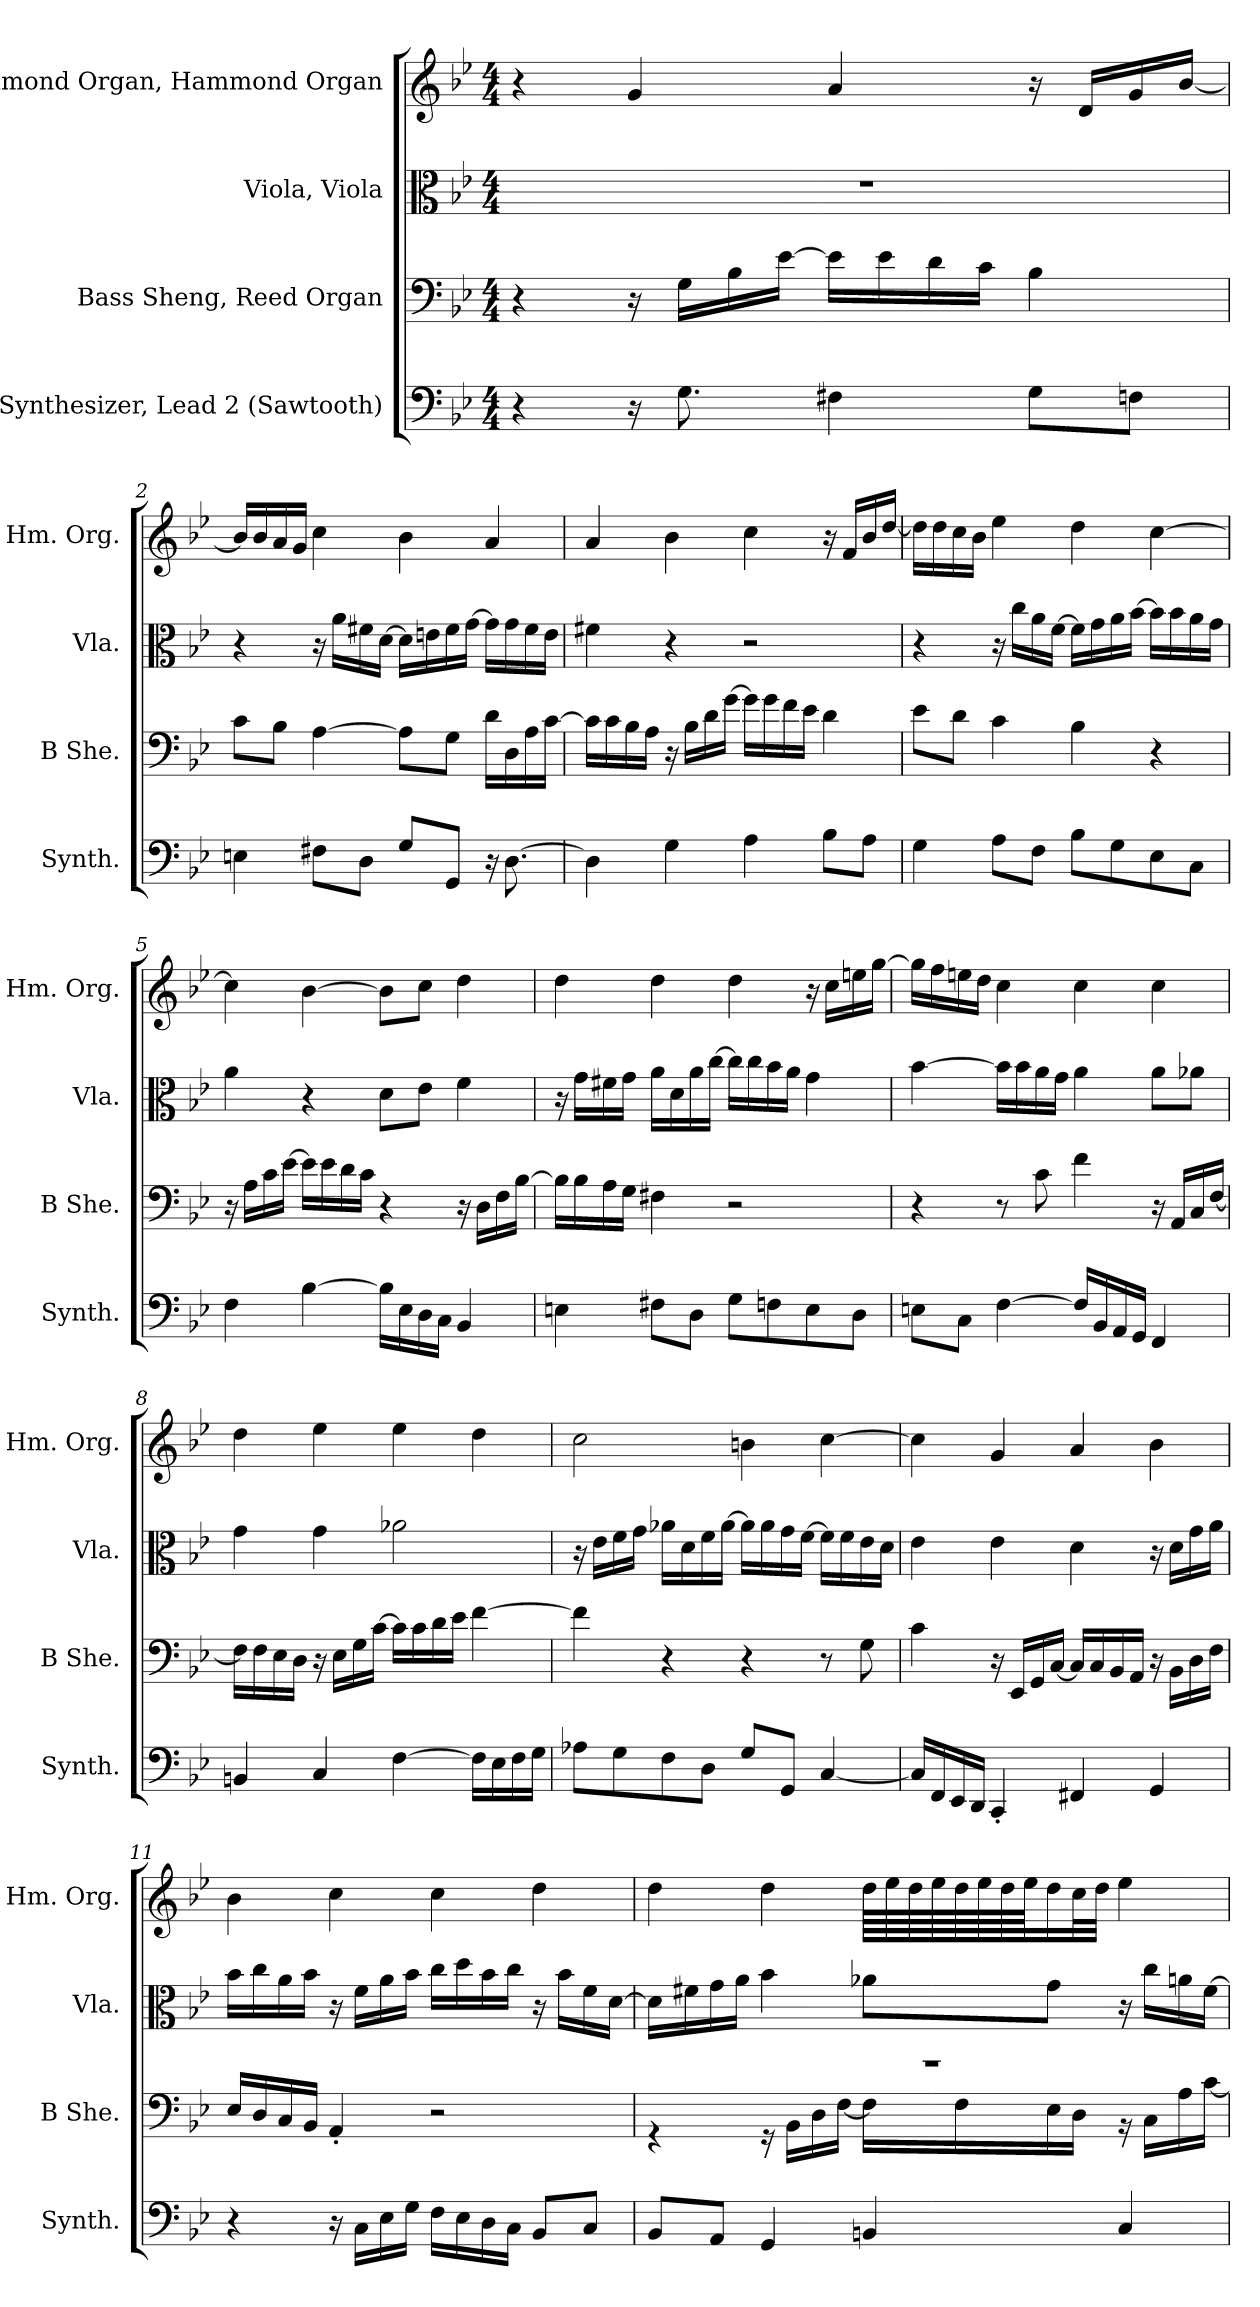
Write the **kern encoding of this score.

**kern	**kern	**kern	**kern
*part4	*part3	*part2	*part1
*staff4	*staff3	*staff2	*staff1
*I"Saw Synthesizer, Lead 2 (Sawtooth)	*I"Bass Sheng, Reed Organ	*I"Viola, Viola	*I"Hammond Organ, Hammond Organ
*I'Synth.	*I'B She.	*I'Vla.	*I'Hm. Org.
*clefF4	*clefF4	*clefC3	*clefG2
*k[b-e-]	*k[b-e-]	*k[b-e-]	*k[b-e-]
*M4/4	*M4/4	*M4/4	*M4/4
*MM67	*MM67	*MM67	*MM67
=1	=1	=1	=1
4r	4r	1r	4r
16r	16r	.	4g/
8.G\	16G\LL	.	.
.	16B-\	.	.
.	[16e-\JJ	.	.
4F#X\	16e-\LL]	.	4a/
.	16e-\	.	.
.	16d\	.	.
.	16c\JJ	.	.
8G\L	4B-\	.	16r
.	.	.	16d/LL
8Fn\J	.	.	16g/
.	.	.	[16b-/JJ
!!LO:LB:g=z
=2	=2	=2	=2
4En\	8c\L	4r	16b-/LL]
.	.	.	16b-/
.	8B-\J	.	16a/
.	.	.	16g/JJ
8F#X\L	[4A\	16r	4cc\
.	.	16a\LL	.
8D\J	.	16f#X\	.
.	.	[16d\JJ	.
8G/L	8A\L]	16d\LL]	4b-\
.	.	16en\	.
8GG/J	8G\J	16f#\	.
.	.	[16g\JJ	.
16r	16d\LL	16g\LL]	4a/
[8.D\	16D\	16g\	.
.	16A\	16f#\	.
.	[16c\JJ	16e\JJ	.
=3	=3	=3	=3
4D\]	16c\LL]	4f#X\	4a/
.	16c\	.	.
.	16B-\	.	.
.	16A\JJ	.	.
4G\	16r	4r	4b-\
.	16B-\LL	.	.
.	16d\	.	.
.	[16g\JJ	.	.
4A\	16g\LL]	2r	4cc\
.	16g\	.	.
.	16f\	.	.
.	16e-\JJ	.	.
8B-\L	4d\	.	16r
.	.	.	16f/LL
8A\J	.	.	16b-/
.	.	.	[16dd/JJ
!!LO:LB:g=z
=4	=4	=4	=4
4G\	8e-\L	4r	16dd\LL]
.	.	.	16dd\
.	8d\J	.	16cc\
.	.	.	16b-\JJ
8A\L	4c\	16r	4ee-\
.	.	16cc\LL	.
8F\J	.	16a\	.
.	.	[16f\JJ	.
8B-\L	4B-\	16f\LL]	4dd\
.	.	16g\	.
8G\	.	16a\	.
.	.	[16b-\JJ	.
8E-\	4r	16b-\LL]	[4cc\
.	.	16b-\	.
8C\J	.	16a\	.
.	.	16g\JJ	.
=5	=5	=5	=5
4F\	16r	4a\	4cc\]
.	16A\LL	.	.
.	16c\	.	.
.	[16e-\JJ	.	.
[4B-\	16e-\LL]	4r	[4b-\
.	16e-\	.	.
.	16d\	.	.
.	16c\JJ	.	.
16B-\LL]	4r	8d\L	8b-\L]
16E-\	.	.	.
16D\	.	8e-\J	8cc\J
16C\JJ	.	.	.
4BB-/	16r	4f\	4dd\
.	16D\LL	.	.
.	16F\	.	.
.	[16B-\JJ	.	.
!!LO:PB:g=z
=6	=6	=6	=6
4En\	16B-\LL]	16r	4dd\
.	16B-\	16g\LL	.
.	16A\	16f#X\	.
.	16G\JJ	16g\JJ	.
8F#X\L	4F#X\	16a\LL	4dd\
.	.	16d\	.
8D\J	.	16a\	.
.	.	[16cc\JJ	.
8G\L	2r	16cc\LL]	4dd\
.	.	16cc\	.
8Fn\	.	16b-\	.
.	.	16a\JJ	.
8E\	.	4g\	16r
.	.	.	16cc\LL
8D\J	.	.	16een\
.	.	.	[16gg\JJ
=7	=7	=7	=7
8En\L	4r	[4b-\	16gg\LL]
.	.	.	16ff\
8C\J	.	.	16een\
.	.	.	16dd\JJ
[4F\	8r	16b-\LL]	4cc\
.	.	16b-\	.
.	8c\	16a\	.
.	.	16g\JJ	.
16F/LL]	4f\	4a\	4cc\
16BB-/	.	.	.
16AA/	.	.	.
16GG/JJ	.	.	.
4FF/	16r	8a\L	4cc\
.	16AA/LL	.	.
.	16C/	8a-X\J	.
.	[16F/JJ	.	.
!!LO:LB:g=z
=8	=8	=8	=8
4BBn/	16F\LL]	4g\	4dd\
.	16F\	.	.
.	16E-\	.	.
.	16D\JJ	.	.
4C/	16r	4g\	4ee-\
.	16E-\LL	.	.
.	16G\	.	.
.	[16c\JJ	.	.
[4F\	16c\LL]	2a-X\	4ee-\
.	16c\	.	.
.	16d\	.	.
.	16e-\JJ	.	.
16F\LL]	[4f\	.	4dd\
16E-\	.	.	.
16F\	.	.	.
16G\JJ	.	.	.
=9	=9	=9	=9
8A-X\L	4f\]	16r	2cc\
.	.	16e-\LL	.
8G\	.	16f\	.
.	.	16g\JJ	.
8F\	4r	16a-X\LL	.
.	.	16d\	.
8D\J	.	16f\	.
.	.	[16a-\JJ	.
8G/L	4r	16a-\LL]	4bn\
.	.	16a-\	.
8GG/J	.	16g\	.
.	.	[16f\JJ	.
[4C/	8r	16f\LL]	[4cc\
.	.	16f\	.
.	8G\	16e-\	.
.	.	16d\JJ	.
!!LO:LB:g=z
=10	=10	=10	=10
16C/LL]	4c\	4e-\	4cc\]
16FF/	.	.	.
16EE-/	.	.	.
16DD/JJ	.	.	.
4CC'/	16r	4e-\	4g/
.	16EE-/LL	.	.
.	16GG/	.	.
.	[16C/JJ	.	.
4FF#X/	16C/LL]	4d\	4a/
.	16C/	.	.
.	16BB-/	.	.
.	16AA/JJ	.	.
4GG/	16r	16r	4b-\
.	16BB-\LL	16d\LL	.
.	16D\	16g\	.
.	16F\JJ	16a\JJ	.
=11	=11	=11	=11
4r	16E-/LL	16b-\LL	4b-\
.	16D/	16cc\	.
.	16C/	16a\	.
.	16BB-/JJ	16b-\JJ	.
16r	4AA'/	16r	4cc\
16C\LL	.	16f\LL	.
16E-\	.	16a\	.
16G\JJ	.	16b-\JJ	.
16F\LL	2r	16cc\LL	4cc\
16E-\	.	16dd\	.
16D\	.	16b-\	.
16C\JJ	.	16cc\JJ	.
8BB-/L	.	16r	4dd\
.	.	16b-\LL	.
8C/J	.	16f\	.
.	.	[16d\JJ	.
!!LO:PB:g=z
=12	=12	=12	=12
*	*^	*	*
8BB-/L	1r	4r	16d\LL]	4dd\
.	.	.	16f#X\	.
8AA/J	.	.	16g\	.
.	.	.	16a\JJ	.
4GG/	.	16r	4b-\	4dd\
.	.	16BB-\LL	.	.
.	.	16D\	.	.
.	.	[16F\JJ	.	.
4BBn/	.	16F\LL]	8a-X\L	64dd\LLLL
.	.	.	.	64ee-\
.	.	.	.	64dd\
.	.	.	.	64ee-\
.	.	16F\	.	64dd\
.	.	.	.	64ee-\
.	.	.	.	64dd\
.	.	.	.	64ee-\JJ
.	.	16E-\	8g\J	16dd\
.	.	16D\JJ	.	32cc\L
.	.	.	.	32dd\JJJ
4C/	.	16r	16r	4ee-\
.	.	16C\LL	16cc\LL	.
.	.	16A\	16an\	.
.	.	[16c\JJ	[16f#\JJ	.
*	*v	*v	*	*
=	=	=	=
*-	*-	*-	*-
